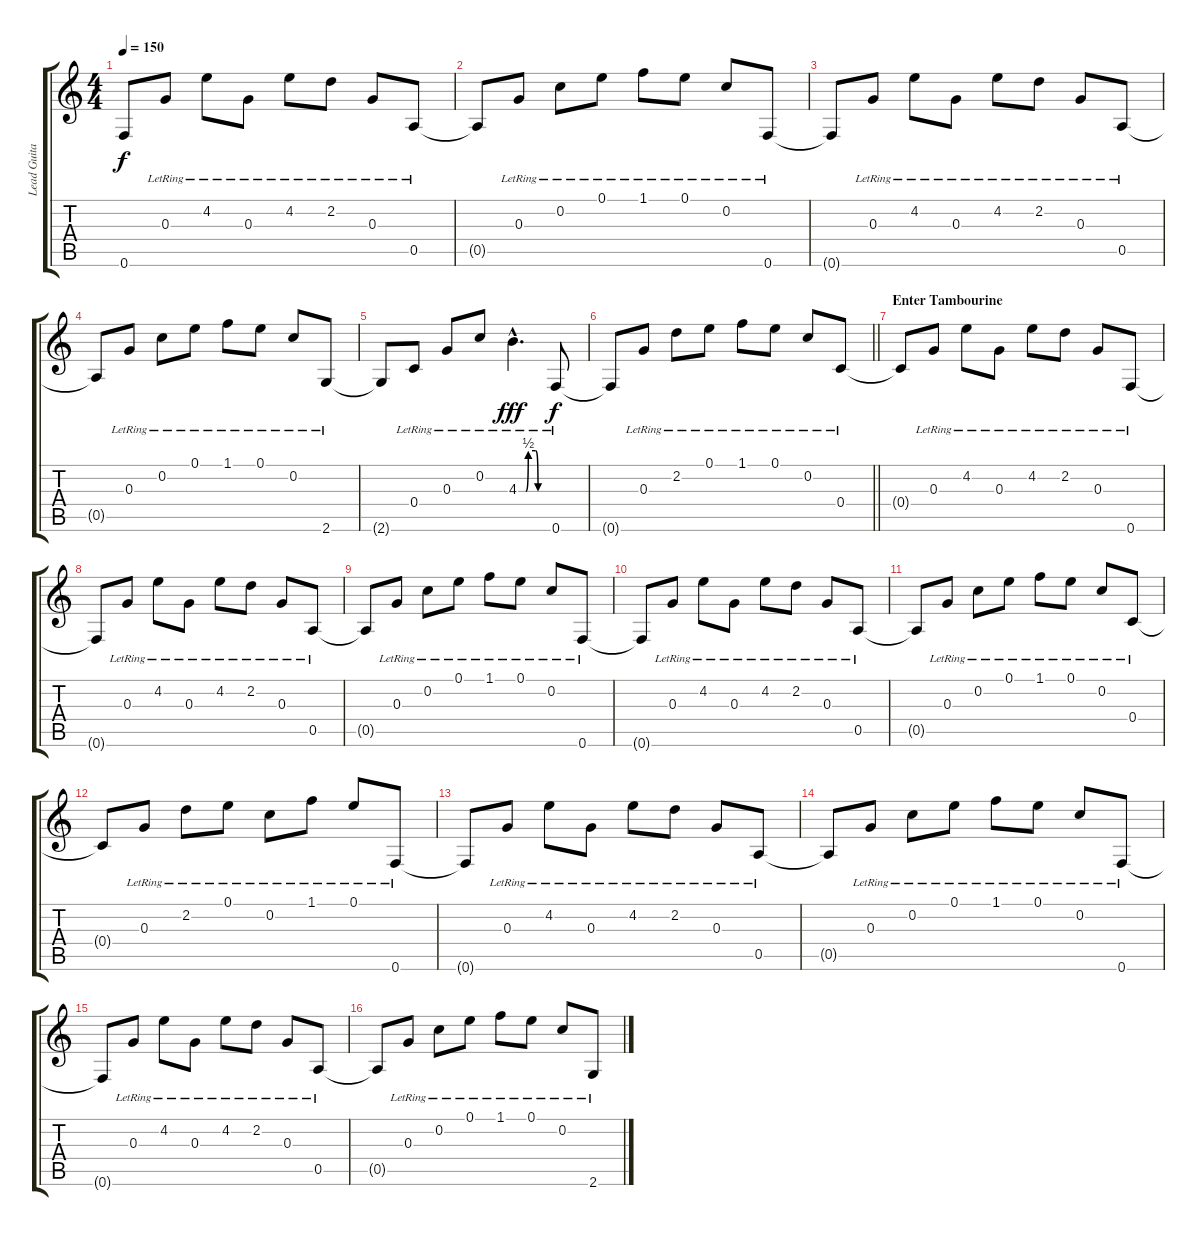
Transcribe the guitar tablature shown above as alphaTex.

\track ("Lead Guitar" "Lead Guita") {instrument electricguitarjazz}
\staff {score tabs}
\tuning (E4 C4 G3 C3 A2 F2) {hide}
\ts (4 4)
\tempo 150
\clef g2
\ks c
0.6{t}.8{dy f} 0.3{lr}.8 4.2{lr}.8 0.3{lr}.8 4.2{lr}.8 2.2{lr}.8 0.3{lr}.8 0.5{lr}.8 |
0.5{t}.8 0.3{lr}.8 0.2{lr}.8 0.1{lr}.8 1.1{lr}.8 0.1{lr}.8 0.2{lr}.8 0.6{lr}.8 |
0.6{t}.8 0.3{lr}.8 4.2{lr}.8 0.3{lr}.8 4.2{lr}.8 2.2{lr}.8 0.3{lr}.8 0.5{lr}.8 |
0.5{t}.8 0.3{lr}.8 0.2{lr}.8 0.1{lr}.8 1.1{lr}.8 0.1{lr}.8 0.2{lr}.8 2.6{lr}.8 |
2.6{t}.8 0.4{lr}.8 0.3{lr}.8 0.2{lr}.8 4.3{be (custom 0 0 15 0 20 2 35 2 40 0 60 0) hac lr}.4{d dy fff} 0.6{lr}.8{dy f} |
\barLineRight lightlight
0.6{t}.8 0.3{lr}.8 2.2{lr}.8 0.1{lr}.8 1.1{lr}.8 0.1{lr}.8 0.2{lr}.8 0.4{lr}.8 |
\section ("" "Enter Tambourine")
0.4{t}.8 0.3{lr}.8 4.2{lr}.8 0.3{lr}.8 4.2{lr}.8 2.2{lr}.8 0.3{lr}.8 0.6{lr}.8 |
0.6{t}.8 0.3{lr}.8 4.2{lr}.8 0.3{lr}.8 4.2{lr}.8 2.2{lr}.8 0.3{lr}.8 0.5{lr}.8 |
0.5{t}.8 0.3{lr}.8 0.2{lr}.8 0.1{lr}.8 1.1{lr}.8 0.1{lr}.8 0.2{lr}.8 0.6{lr}.8 |
0.6{t}.8 0.3{lr}.8 4.2{lr}.8 0.3{lr}.8 4.2{lr}.8 2.2{lr}.8 0.3{lr}.8 0.5{lr}.8 |
0.5{t}.8 0.3{lr}.8 0.2{lr}.8 0.1{lr}.8 1.1{lr}.8 0.1{lr}.8 0.2{lr}.8 0.4{lr}.8 |
0.4{t}.8 0.3{lr}.8 2.2{lr}.8 0.1{lr}.8 0.2{lr}.8 1.1{lr}.8 0.1{lr}.8 0.6{lr}.8 |
0.6{t}.8 0.3{lr}.8 4.2{lr}.8 0.3{lr}.8 4.2{lr}.8 2.2{lr}.8 0.3{lr}.8 0.5{lr}.8 |
0.5{t}.8 0.3{lr}.8 0.2{lr}.8 0.1{lr}.8 1.1{lr}.8 0.1{lr}.8 0.2{lr}.8 0.6{lr}.8 |
0.6{t}.8 0.3{lr}.8 4.2{lr}.8 0.3{lr}.8 4.2{lr}.8 2.2{lr}.8 0.3{lr}.8 0.5{lr}.8 |
0.5{t}.8 0.3{lr}.8 0.2{lr}.8 0.1{lr}.8 1.1{lr}.8 0.1{lr}.8 0.2{lr}.8 2.6{lr}.8
